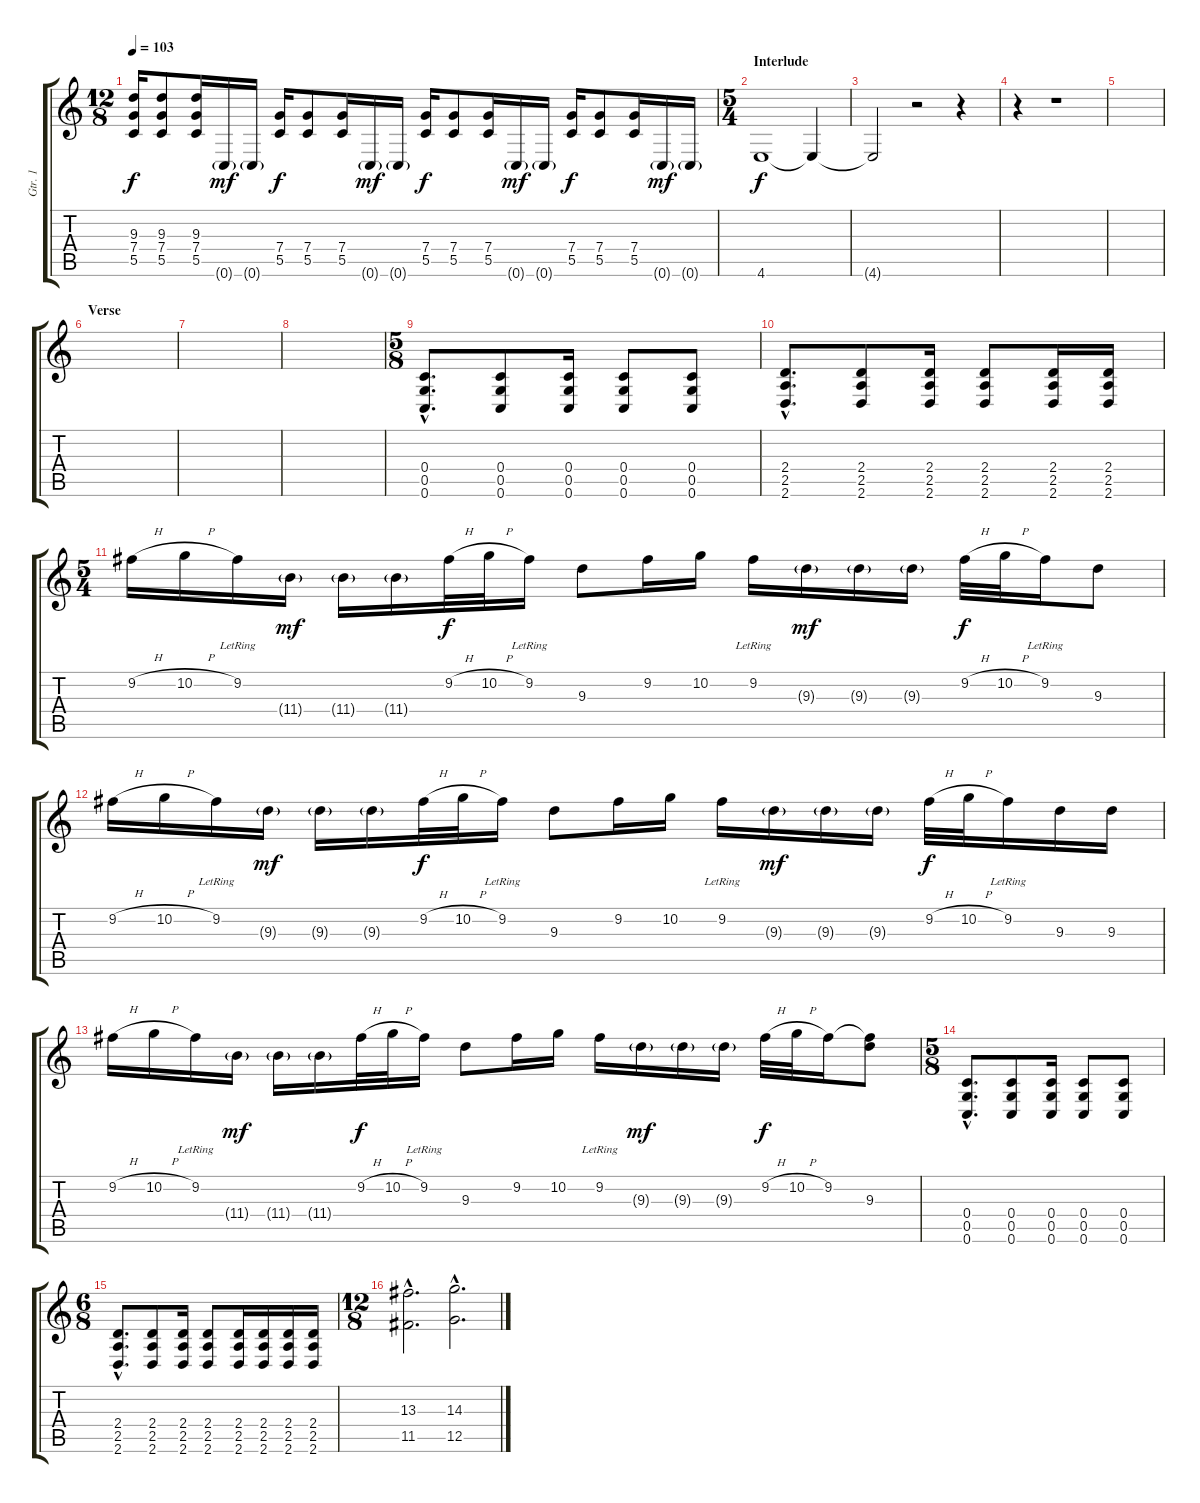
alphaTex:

\track ("Gtr. 1" "Gtr. 1") {instrument overdrivenguitar}
\staff {score tabs}
\tuning (D4 A3 F3 C3 G2 C2) {hide}
\ts (12 8)
\tempo 103
\clef g2
\ks c
(9.3 7.4 5.5).16{dy f} (9.3 7.4 5.5).8 (9.3 7.4 5.5).16 0.6{g}.16{dy mf} 0.6{g}.16 (7.4 5.5).16{dy f} (7.4 5.5).8 (7.4 5.5).16 0.6{g}.16{dy mf} 0.6{g}.16 (7.4 5.5).16{dy f} (7.4 5.5).8 (7.4 5.5).16 0.6{g}.16{dy mf} 0.6{g}.16 (7.4 5.5).16{dy f} (7.4 5.5).8 (7.4 5.5).16 0.6{g}.16{dy mf} 0.6{g}.16 |
\ts (5 4)
\section ("" "Interlude")
4.6.1{dy f} 4.6{t}.4 |
4.6{t}.2 r.2 r.4 |
r.4 r.1 |
|
\section ("" "Verse")
|
|
|
\ts (5 8)
(0.4{hac} 0.5{hac} 0.6{hac}).8{d} (0.4 0.5 0.6).8 (0.4 0.5 0.6).16 (0.4 0.5 0.6).8 (0.4 0.5 0.6).8 |
(2.4{hac} 2.5{hac} 2.6{hac}).8{d} (2.4 2.5 2.6).8 (2.4 2.5 2.6).16 (2.4 2.5 2.6).8 (2.4 2.5 2.6).16 (2.4 2.5 2.6).16 |
\ts (5 4)
9.2{h}.16 10.2{h}.16 9.2{lr}.16 11.4{g}.16{dy mf} 11.4{g}.16 11.4{g}.16 9.2{h}.32{dy f} 10.2{h}.32 9.2{lr}.16 9.3.8 9.2.16 10.2.16 9.2{lr}.16 9.3{g}.16{dy mf} 9.3{g}.16 9.3{g}.16 9.2{h}.32{dy f} 10.2{h}.32 9.2{lr}.16 9.3.8 |
9.2{h}.16 10.2{h}.16 9.2{lr}.16 9.3{g}.16{dy mf} 9.3{g}.16 9.3{g}.16 9.2{h}.32{dy f} 10.2{h}.32 9.2{lr}.16 9.3.8 9.2.16 10.2.16 9.2{lr}.16 9.3{g}.16{dy mf} 9.3{g}.16 9.3{g}.16 9.2{h}.32{dy f} 10.2{h}.32 9.2{lr}.16 9.3.16 9.3.16 |
9.2{h}.16 10.2{h}.16 9.2{lr}.16 11.4{g}.16{dy mf} 11.4{g}.16 11.4{g}.16 9.2{h}.32{dy f} 10.2{h}.32 9.2{lr}.16 9.3.8 9.2.16 10.2.16 9.2{lr}.16 9.3{g}.16{dy mf} 9.3{g}.16 9.3{g}.16 9.2{h}.32{dy f} 10.2{h}.32 9.2.16 (9.2{t} 9.3).8 |
\ts (5 8)
(0.4{hac} 0.5{hac} 0.6{hac}).8{d} (0.4 0.5 0.6).8 (0.4 0.5 0.6).16 (0.4 0.5 0.6).8 (0.4 0.5 0.6).8 |
\ts (6 8)
(2.4{hac} 2.5{hac} 2.6{hac}).8{d} (2.4 2.5 2.6).8 (2.4 2.5 2.6).16 (2.4 2.5 2.6).8 (2.4 2.5 2.6).16 (2.4 2.5 2.6).16 (2.4 2.5 2.6).16 (2.4 2.5 2.6).16 |
\ts (12 8)
(13.3{hac} 11.5{hac}).2{d} (14.3{hac} 12.5{hac}).2{d}
